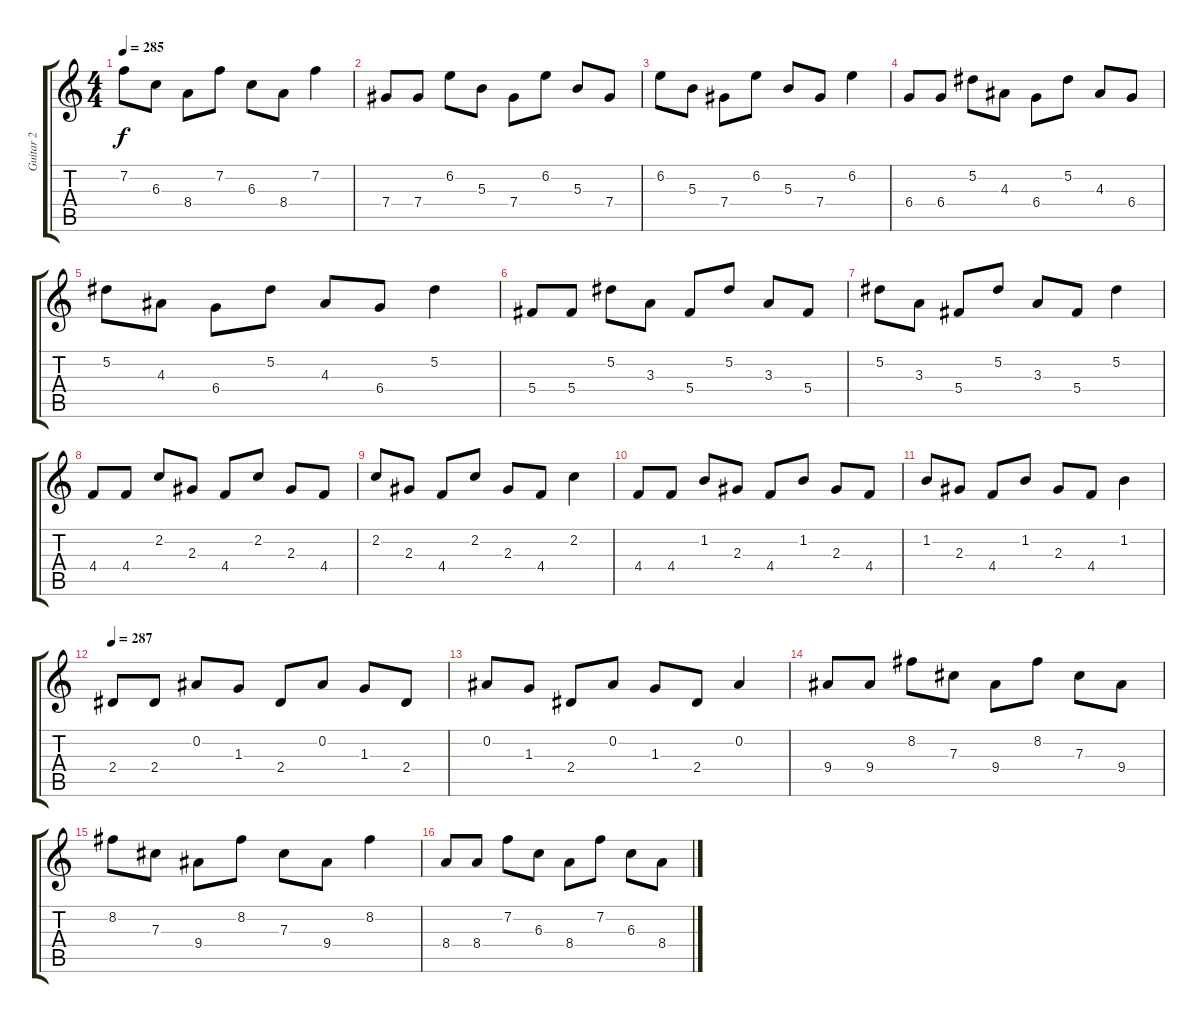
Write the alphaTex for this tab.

\track ("Guitar 2" "Guitar 2") {instrument distortionguitar}
\staff {score tabs}
\tuning (Eb4 Bb3 Gb3 Db3 Ab2 Eb2) {hide}
\ts (4 4)
\tempo 285
\clef g2
\ks c
7.2.8{dy f} 6.3.8 8.4.8 7.2.8 6.3.8 8.4.8 7.2.4 |
7.4.8 7.4.8 6.2.8 5.3.8 7.4.8 6.2.8 5.3.8 7.4.8 |
6.2.8 5.3.8 7.4.8 6.2.8 5.3.8 7.4.8 6.2.4 |
6.4.8 6.4.8 5.2.8 4.3.8 6.4.8 5.2.8 4.3.8 6.4.8 |
5.2.8 4.3.8 6.4.8 5.2.8 4.3.8 6.4.8 5.2.4 |
5.4.8 5.4.8 5.2.8 3.3.8 5.4.8 5.2.8 3.3.8 5.4.8 |
5.2.8 3.3.8 5.4.8 5.2.8 3.3.8 5.4.8 5.2.4 |
4.4.8 4.4.8 2.2.8 2.3.8 4.4.8 2.2.8 2.3.8 4.4.8 |
2.2.8 2.3.8 4.4.8 2.2.8 2.3.8 4.4.8 2.2.4 |
4.4.8 4.4.8 1.2.8 2.3.8 4.4.8 1.2.8 2.3.8 4.4.8 |
1.2.8 2.3.8 4.4.8 1.2.8 2.3.8 4.4.8 1.2.4 |
\tempo 287
2.4.8 2.4.8 0.2.8 1.3.8 2.4.8 0.2.8 1.3.8 2.4.8 |
0.2.8 1.3.8 2.4.8 0.2.8 1.3.8 2.4.8 0.2.4 |
9.4.8 9.4.8 8.2.8 7.3.8 9.4.8 8.2.8 7.3.8 9.4.8 |
8.2.8 7.3.8 9.4.8 8.2.8 7.3.8 9.4.8 8.2.4 |
8.4.8 8.4.8 7.2.8 6.3.8 8.4.8 7.2.8 6.3.8 8.4.8
